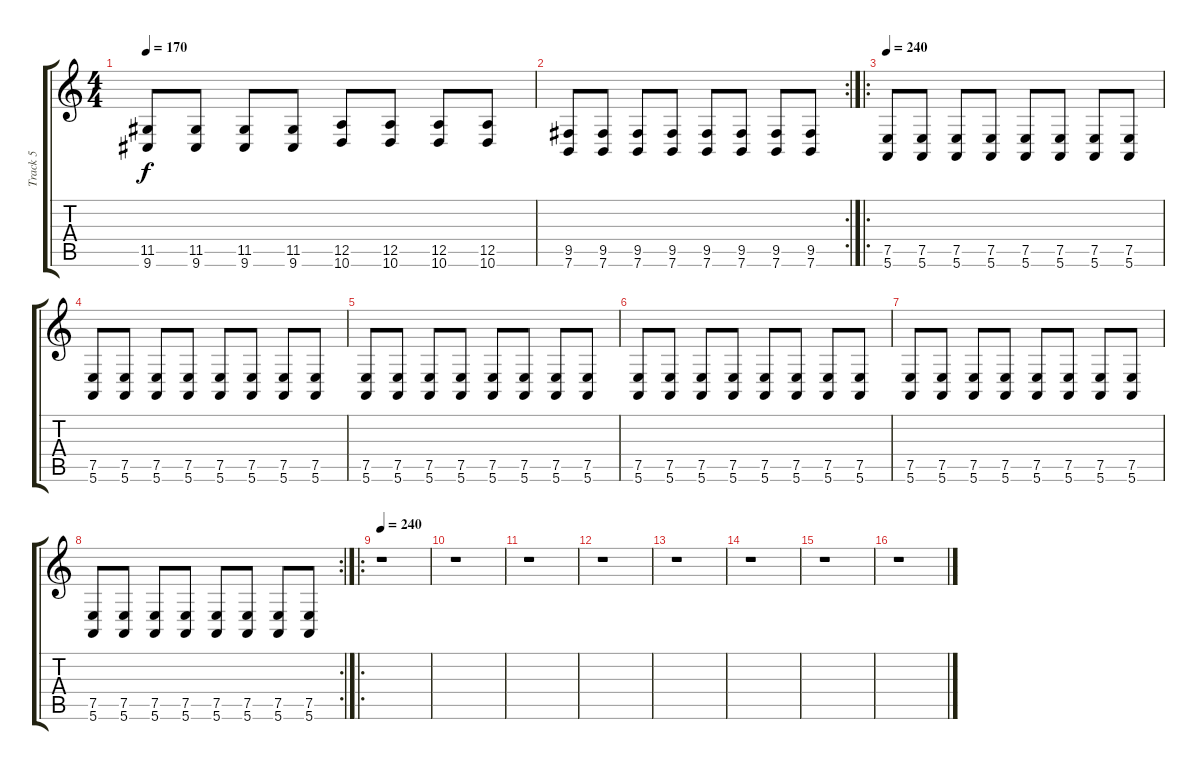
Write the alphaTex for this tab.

\track ("Track 5" "Track 5") {instrument violin}
\staff {score tabs}
\tuning (E4 B3 G3 D3 A2 E2) {hide}
\ts (4 4)
\tempo 170
\clef g2
\ks c
(11.5 9.6).8{dy f} (11.5 9.6).8 (11.5 9.6).8 (11.5 9.6).8 (12.5 10.6).8 (12.5 10.6).8 (12.5 10.6).8 (12.5 10.6).8 |
\rc 2
(9.5 7.6).8 (9.5 7.6).8 (9.5 7.6).8 (9.5 7.6).8 (9.5 7.6).8 (9.5 7.6).8 (9.5 7.6).8 (9.5 7.6).8 |
\ro
\tempo 240
(7.5 5.6).8{volume 0} (7.5 5.6).8 (7.5 5.6).8 (7.5 5.6).8 (7.5 5.6).8 (7.5 5.6).8 (7.5 5.6).8 (7.5 5.6).8 |
(7.5 5.6).8 (7.5 5.6).8 (7.5 5.6).8 (7.5 5.6).8 (7.5 5.6).8 (7.5 5.6).8 (7.5 5.6).8 (7.5 5.6).8 |
(7.5 5.6).8 (7.5 5.6).8 (7.5 5.6).8 (7.5 5.6).8 (7.5 5.6).8 (7.5 5.6).8 (7.5 5.6).8 (7.5 5.6).8 |
(7.5 5.6).8 (7.5 5.6).8 (7.5 5.6).8 (7.5 5.6).8 (7.5 5.6).8 (7.5 5.6).8 (7.5 5.6).8 (7.5 5.6).8 |
(7.5 5.6).8 (7.5 5.6).8 (7.5 5.6).8 (7.5 5.6).8 (7.5 5.6).8 (7.5 5.6).8 (7.5 5.6).8 (7.5 5.6).8 |
\rc 2
(7.5 5.6).8 (7.5 5.6).8 (7.5 5.6).8 (7.5 5.6).8 (7.5 5.6).8 (7.5 5.6).8 (7.5 5.6).8 (7.5 5.6).8 |
\ro
\tempo 240
r.1 |
r.1 |
r.1 |
r.1 |
r.1 |
r.1 |
r.1 |
r.1
